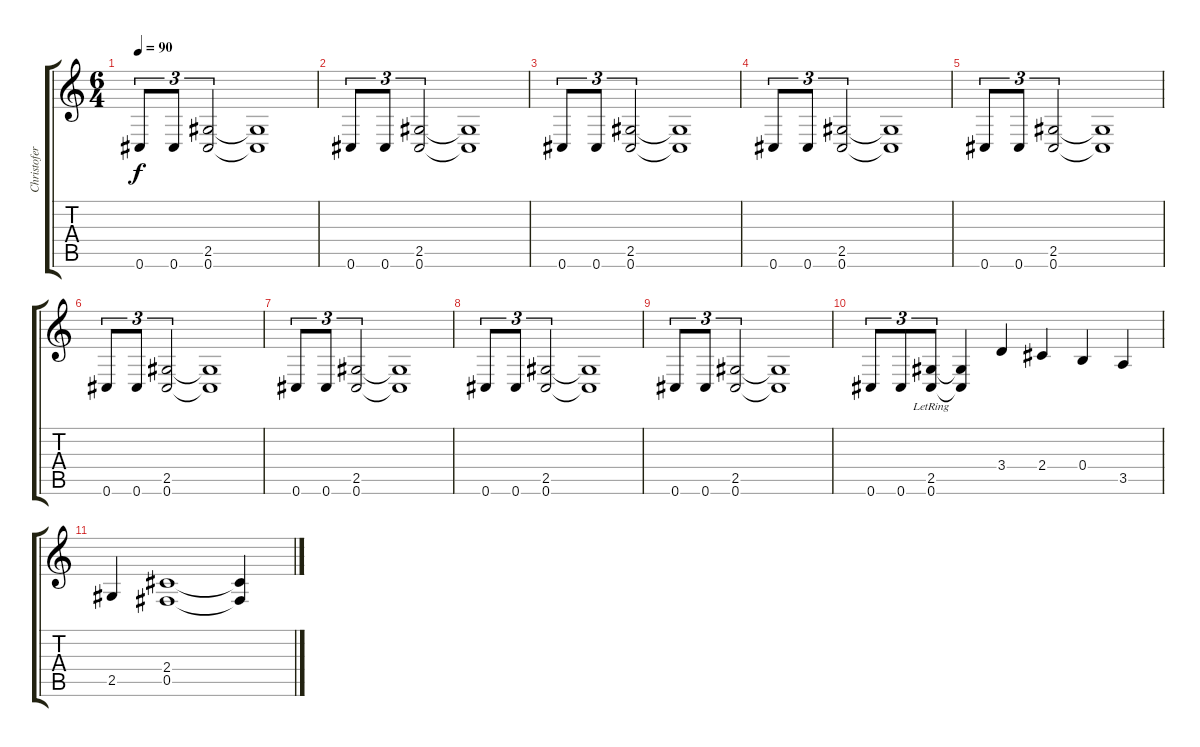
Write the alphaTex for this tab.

\track ("Christofer Johnsson" "Christofer") {instrument distortionguitar}
\staff {score tabs}
\tuning (Db4 Ab3 E3 B2 Gb2 Db2) {hide}
\ts (6 4)
\tempo 90
\clef g2
\ks c
0.6.8{tu (3 2) dy f} 0.6.8{tu (3 2)} (2.5 0.6).2{tu (3 2)} (2.5{t} 0.6{t}).1 |
0.6.8{tu (3 2)} 0.6.8{tu (3 2)} (2.5 0.6).2{tu (3 2)} (2.5{t} 0.6{t}).1 |
0.6.8{tu (3 2)} 0.6.8{tu (3 2)} (2.5 0.6).2{tu (3 2)} (2.5{t} 0.6{t}).1 |
0.6.8{tu (3 2)} 0.6.8{tu (3 2)} (2.5 0.6).2{tu (3 2)} (2.5{t} 0.6{t}).1 |
0.6.8{tu (3 2)} 0.6.8{tu (3 2)} (2.5 0.6).2{tu (3 2)} (2.5{t} 0.6{t}).1 |
0.6.8{tu (3 2)} 0.6.8{tu (3 2)} (2.5 0.6).2{tu (3 2)} (2.5{t} 0.6{t}).1 |
0.6.8{tu (3 2)} 0.6.8{tu (3 2)} (2.5 0.6).2{tu (3 2)} (2.5{t} 0.6{t}).1 |
0.6.8{tu (3 2)} 0.6.8{tu (3 2)} (2.5 0.6).2{tu (3 2)} (2.5{t} 0.6{t}).1 |
0.6.8{tu (3 2)} 0.6.8{tu (3 2)} (2.5 0.6).2{tu (3 2)} (2.5{t} 0.6{t}).1 |
0.6.8{tu (3 2)} 0.6.8{tu (3 2)} (2.5{lr} 0.6{lr}).8{tu (3 2)} (2.5{t} 0.6{t}).4 3.4.4 2.4.4 0.4.4 3.5.4 |
2.5.4 (2.4 0.5).1 (2.4{t} 0.5{t}).4
